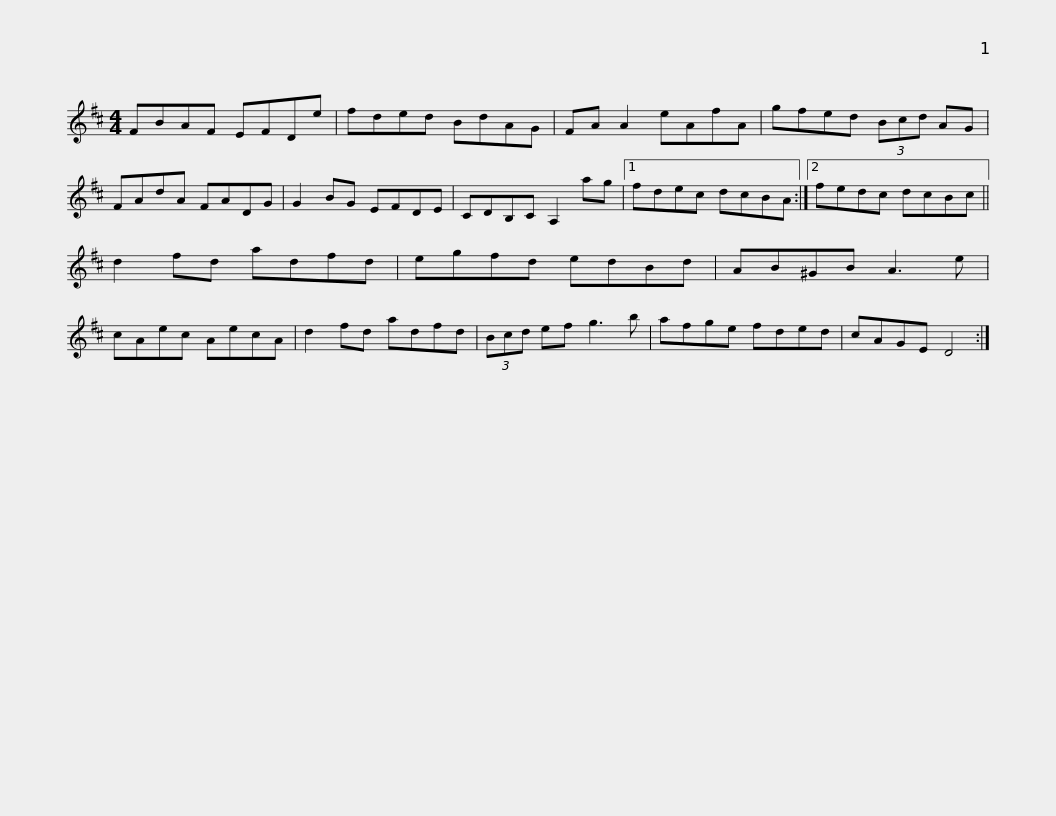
X:1
L:1/8
M:4/4
I:linebreak $
K:D
V:1 treble
V:1
 FBAF EFDe | fded BdAG | FA A2 eAfA | gfed (3Bcd AG | FAdA FADG |$ %5
 G2 BG EFDE | CDB,C A,2 ag |1 fdec dcBA :|2 fedc dcBc || d2 fd adfd |$ %10
 egfd edBd | AB^GB A3 e | cAec AecA | d2 fd adfd | (3Bcd ef g3 b | %15
 afge fded |$ cAGE D4 :| %17
